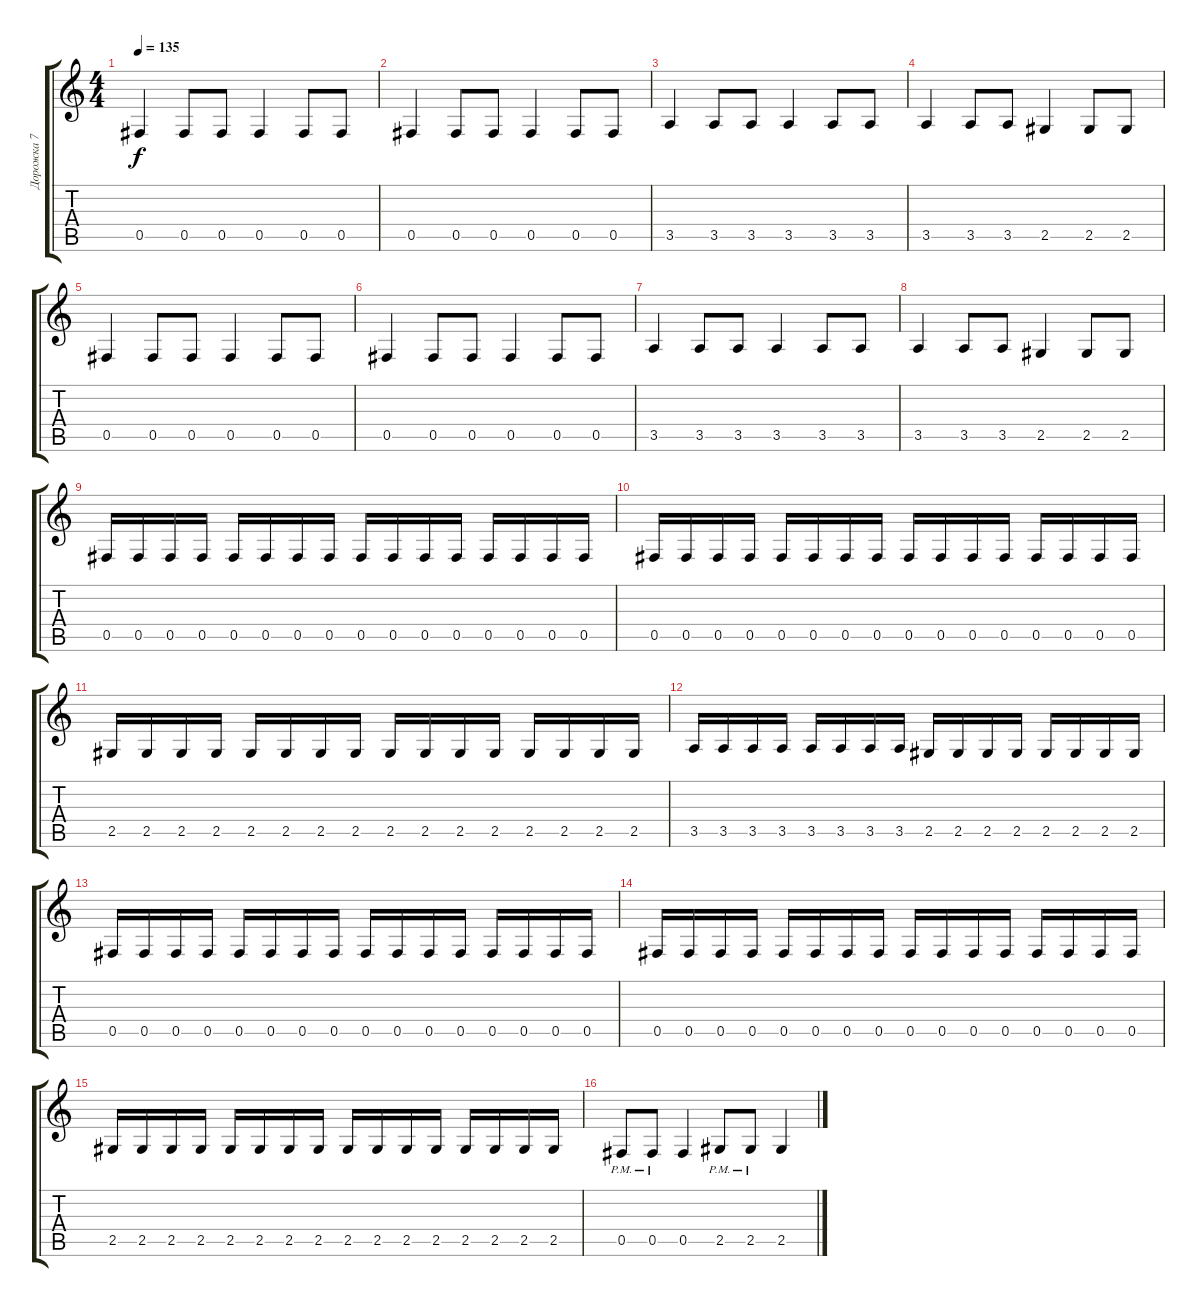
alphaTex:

\track ("Дорожка 7" "Дорожка 7") {instrument electricbassfinger}
\staff {score tabs}
\tuning (Db4 Ab3 E3 B2 Gb2 Db2) {hide}
\ts (4 4)
\tempo 135
\clef g2
\ks c
0.5.4{dy f} 0.5.8 0.5.8 0.5.4 0.5.8 0.5.8 |
0.5.4 0.5.8 0.5.8 0.5.4 0.5.8 0.5.8 |
3.5.4 3.5.8 3.5.8 3.5.4 3.5.8 3.5.8 |
3.5.4 3.5.8 3.5.8 2.5.4 2.5.8 2.5.8 |
0.5.4 0.5.8 0.5.8 0.5.4 0.5.8 0.5.8 |
0.5.4 0.5.8 0.5.8 0.5.4 0.5.8 0.5.8 |
3.5.4 3.5.8 3.5.8 3.5.4 3.5.8 3.5.8 |
3.5.4 3.5.8 3.5.8 2.5.4 2.5.8 2.5.8 |
0.5.16 0.5.16 0.5.16 0.5.16 0.5.16 0.5.16 0.5.16 0.5.16 0.5.16 0.5.16 0.5.16 0.5.16 0.5.16 0.5.16 0.5.16 0.5.16 |
0.5.16 0.5.16 0.5.16 0.5.16 0.5.16 0.5.16 0.5.16 0.5.16 0.5.16 0.5.16 0.5.16 0.5.16 0.5.16 0.5.16 0.5.16 0.5.16 |
2.5.16 2.5.16 2.5.16 2.5.16 2.5.16 2.5.16 2.5.16 2.5.16 2.5.16 2.5.16 2.5.16 2.5.16 2.5.16 2.5.16 2.5.16 2.5.16 |
3.5.16 3.5.16 3.5.16 3.5.16 3.5.16 3.5.16 3.5.16 3.5.16 2.5.16 2.5.16 2.5.16 2.5.16 2.5.16 2.5.16 2.5.16 2.5.16 |
0.5.16 0.5.16 0.5.16 0.5.16 0.5.16 0.5.16 0.5.16 0.5.16 0.5.16 0.5.16 0.5.16 0.5.16 0.5.16 0.5.16 0.5.16 0.5.16 |
0.5.16 0.5.16 0.5.16 0.5.16 0.5.16 0.5.16 0.5.16 0.5.16 0.5.16 0.5.16 0.5.16 0.5.16 0.5.16 0.5.16 0.5.16 0.5.16 |
2.5.16 2.5.16 2.5.16 2.5.16 2.5.16 2.5.16 2.5.16 2.5.16 2.5.16 2.5.16 2.5.16 2.5.16 2.5.16 2.5.16 2.5.16 2.5.16 |
0.5{pm}.8 0.5{pm}.8 0.5.4 2.5{pm}.8 2.5{pm}.8 2.5.4
